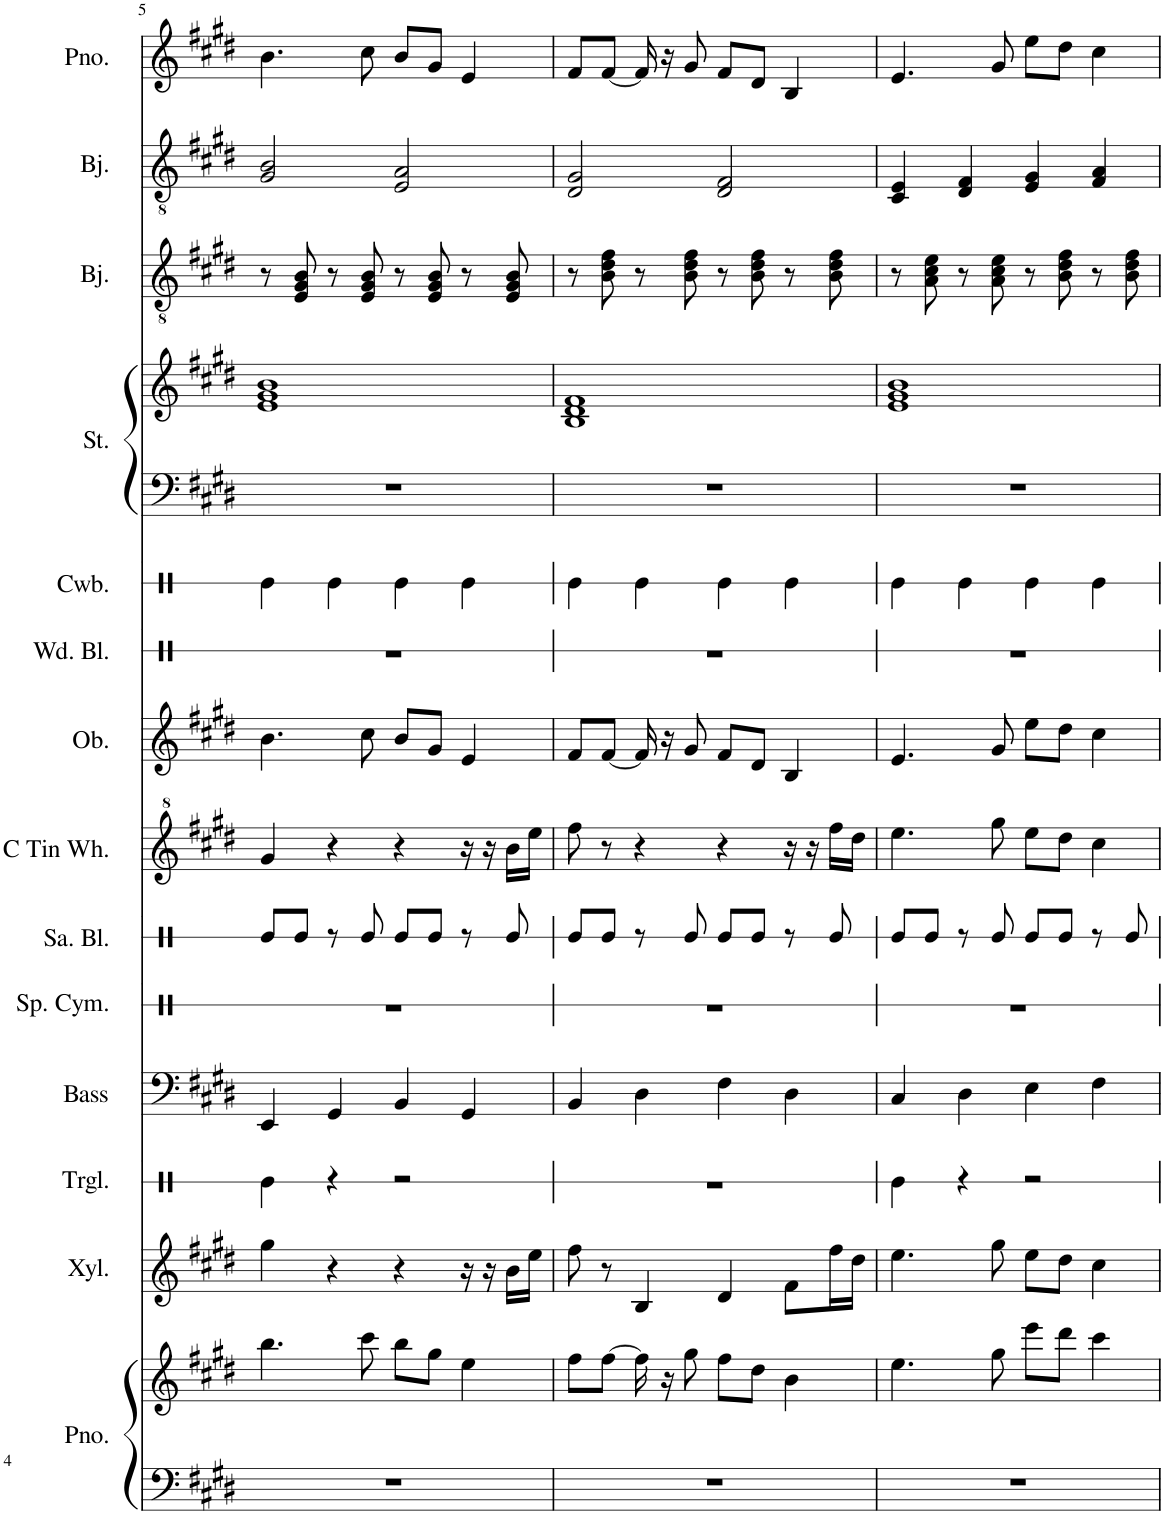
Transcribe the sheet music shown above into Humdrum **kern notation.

**kern	**kern	**kern	**kern	**kern	**kern	**kern	**kern	**kern	**kern	**kern	**kern	**kern	**kern	**kern	**kern
*part14	*part14	*part13	*part12	*part11	*part10	*part9	*part8	*part7	*part6	*part5	*part4	*part4	*part3	*part2	*part1
*staff16	*staff15	*staff14	*staff13	*staff12	*staff11	*staff10	*staff9	*staff8	*staff7	*staff6	*staff5	*staff4	*staff3	*staff2	*staff1
*I"Piano	*	*I"Xylophone	*I"Triangle	*I"Acoustic Bass	*I"Splash Cymbal	*I"Sandpaper Blocks	*I"C Tin Whistle	*I"Oboe	*I"Wood Blocks	*I"Cowbell	*I"Strings	*	*I"Banjo	*I"Banjo	*I"Piano
*I'Pno.	*	*I'Xyl.	*I'Trgl.	*I'Bass	*I'Sp. Cym.	*I'Sa. Bl.	*I'C Tin Wh.	*I'Ob.	*I'Wd. Bl.	*I'Cwb.	*I'St.	*	*I'Bj.	*I'Bj.	*I'Pno.
!!LO:PB:g=z
*clefF4	*clefG2	*clefG2	*clefX	*clefF4	*clefX	*clefX	*clefG^2	*clefG2	*clefX	*clefX	*clefF4	*clefG2	*clefGv2	*clefGv2	*clefG2
*	*	*Trd-7c-12	*	*Trd7c12	*	*	*	*	*	*	*	*	*Trd7c12	*Trd7c12	*
*k[f#c#g#d#]	*k[f#c#g#d#]	*k[f#c#g#d#]	*k[]	*k[f#c#g#d#]	*k[]	*k[]	*k[f#c#g#d#]	*k[f#c#g#d#]	*k[]	*k[]	*k[f#c#g#d#]	*k[f#c#g#d#]	*k[f#c#g#d#]	*k[f#c#g#d#]	*k[f#c#g#d#]
*M4/4	*M4/4	*M4/4	*M4/4	*M4/4	*M4/4	*M4/4	*M4/4	*M4/4	*M4/4	*M4/4	*M4/4	*M4/4	*M4/4	*M4/4	*M4/4
=5	=5	=5	=5	=5	=5	=5	=5	=5	=5	=5	=5	=5	=5	=5	=5
1r	4.bb\	4gg#\	4Re\	4EE/	1r	8Re/L	4gg#/	4.b\	1r	4Re\	1r	1e 1g# 1b	8r	2G#/ 2B/	4.b\
.	.	.	.	.	.	8Re/J	.	.	.	.	.	.	8E/ 8G#/ 8B/	.	.
.	.	4r	4r	4GG#/	.	8r	4r	.	.	4Re\	.	.	8r	.	.
.	8ccc#\	.	.	.	.	8Re/	.	8cc#\	.	.	.	.	8E/ 8G#/ 8B/	.	8cc#\
.	8bb\L	4r	2r	4BB/	.	8Re/L	4r	8b/L	.	4Re\	.	.	8r	2E/ 2A/	8b/L
.	8gg#\J	.	.	.	.	8Re/J	.	8g#/J	.	.	.	.	8E/ 8G#/ 8B/	.	8g#/J
.	4ee\	16r	.	4GG#/	.	8r	16r	4e/	.	4Re\	.	.	8r	.	4e/
.	.	16r	.	.	.	.	16r	.	.	.	.	.	.	.	.
.	.	16b\LL	.	.	.	8Re/	16bb\LL	.	.	.	.	.	8E/ 8G#/ 8B/	.	.
.	.	16ee\JJ	.	.	.	.	16eee\JJ	.	.	.	.	.	.	.	.
=6	=6	=6	=6	=6	=6	=6	=6	=6	=6	=6	=6	=6	=6	=6	=6
1r	8ff#\L	8ff#\	1r	4BB/	1r	8Re/L	8fff#\	8f#/L	1r	4Re\	1r	1B 1d# 1f#	8r	2D#/ 2G#/	8f#/L
.	[8ff#\J	8r	.	.	.	8Re/J	8r	[8f#/J	.	.	.	.	8B\ 8d#\ 8f#\	.	[8f#/J
.	16ff#\]	4B/	.	4D#\	.	8r	4r	16f#/]	.	4Re\	.	.	8r	.	16f#/]
.	16r	.	.	.	.	.	.	16r	.	.	.	.	.	.	16r
.	8gg#\	.	.	.	.	8Re/	.	8g#/	.	.	.	.	8B\ 8d#\ 8f#\	.	8g#/
.	8ff#\L	4d#/	.	4F#\	.	8Re/L	4r	8f#/L	.	4Re\	.	.	8r	2D#/ 2F#/	8f#/L
.	8dd#\J	.	.	.	.	8Re/J	.	8d#/J	.	.	.	.	8B\ 8d#\ 8f#\	.	8d#/J
.	4b\	8f#\L	.	4D#\	.	8r	16r	4B/	.	4Re\	.	.	8r	.	4B/
.	.	.	.	.	.	.	16r	.	.	.	.	.	.	.	.
.	.	16ff#\L	.	.	.	8Re/	16fff#\LL	.	.	.	.	.	8B\ 8d#\ 8f#\	.	.
.	.	16dd#\JJ	.	.	.	.	16ddd#\JJ	.	.	.	.	.	.	.	.
=7	=7	=7	=7	=7	=7	=7	=7	=7	=7	=7	=7	=7	=7	=7	=7
1r	4.ee\	4.ee\	4Re\	4C#/	1r	8Re/L	4.eee\	4.e/	1r	4Re\	1r	1e 1g# 1b	8r	4C#/ 4E/	4.e/
.	.	.	.	.	.	8Re/J	.	.	.	.	.	.	8A\ 8c#\ 8e\	.	.
.	.	.	4r	4D#\	.	8r	.	.	.	4Re\	.	.	8r	4D#/ 4F#/	.
.	8gg#\	8gg#\	.	.	.	8Re/	8ggg#\	8g#/	.	.	.	.	8A\ 8c#\ 8e\	.	8g#/
.	8eee\L	8ee\L	2r	4E\	.	8Re/L	8eee\L	8ee\L	.	4Re\	.	.	8r	4E/ 4G#/	8ee\L
.	8ddd#\J	8dd#\J	.	.	.	8Re/J	8ddd#\J	8dd#\J	.	.	.	.	8B\ 8d#\ 8f#\	.	8dd#\J
.	4ccc#\	4cc#\	.	4F#\	.	8r	4ccc#\	4cc#\	.	4Re\	.	.	8r	4F#/ 4A/	4cc#\
.	.	.	.	.	.	8Re/	.	.	.	.	.	.	8B\ 8d#\ 8f#\	.	.
=	=	=	=	=	=	=	=	=	=	=	=	=	=	=	=
*-	*-	*-	*-	*-	*-	*-	*-	*-	*-	*-	*-	*-	*-	*-	*-
